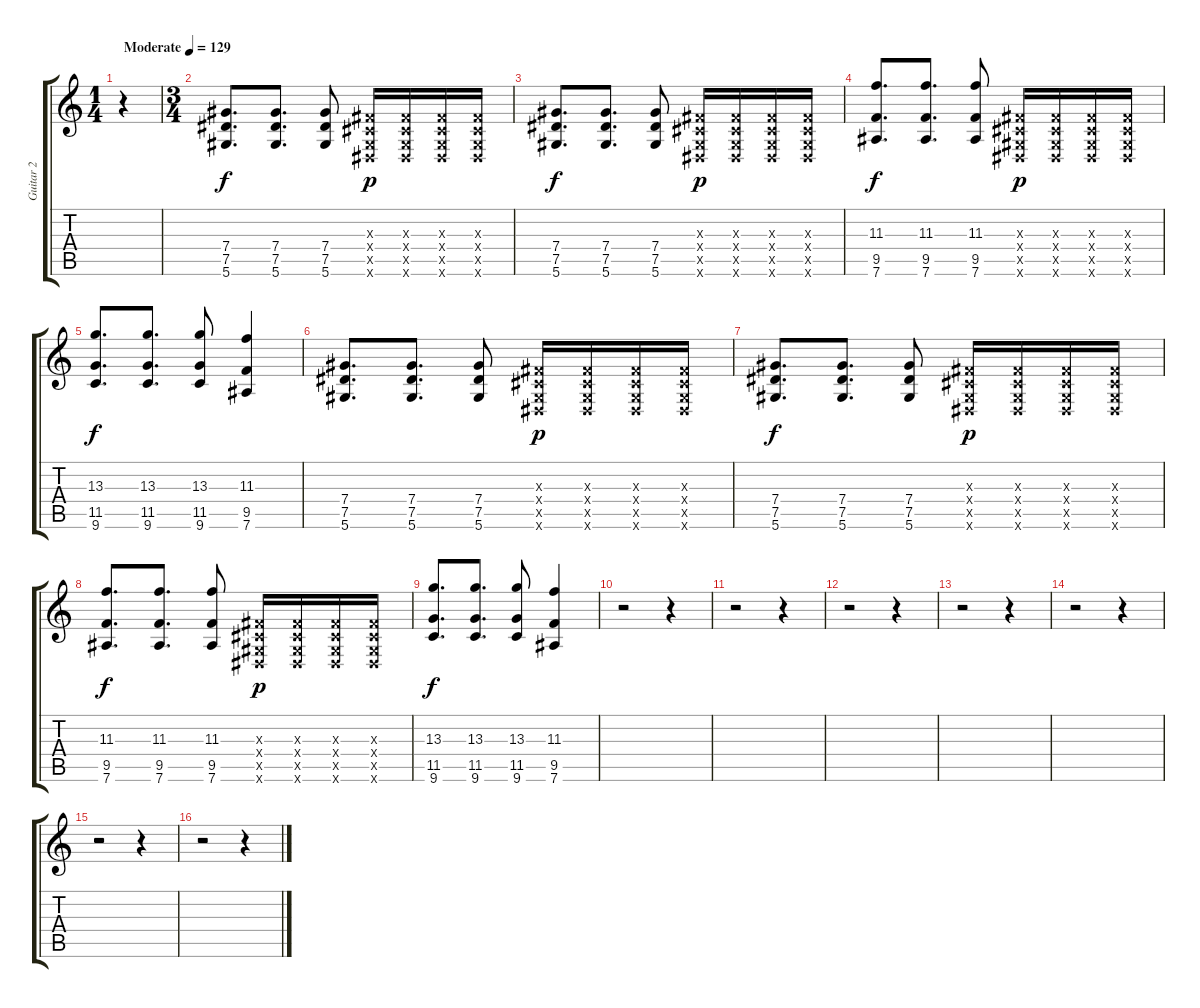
\track ("Guitar 2" "Guitar 2") {instrument distortionguitar}
\staff {score tabs}
\tuning (Eb4 Bb3 Gb3 Db3 Ab2 Eb2) {hide}
\ts (1 4)
\tempo (129 "Moderate")
\clef g2
\ks c
r.4{dy f instrument distortionguitar} |
\ts (3 4)
(7.4 7.5 5.6).8{d} (7.4 7.5 5.6).8{d} (7.4 7.5 5.6).8 (0.3{x} 0.4{x} 0.5{x} 0.6{x}).16{dy p} (0.3{x} 0.4{x} 0.5{x} 0.6{x}).16 (0.3{x} 0.4{x} 0.5{x} 0.6{x}).16 (0.3{x} 0.4{x} 0.5{x} 0.6{x}).16 |
(7.4 7.5 5.6).8{d dy f} (7.4 7.5 5.6).8{d} (7.4 7.5 5.6).8 (0.3{x} 0.4{x} 0.5{x} 0.6{x}).16{dy p} (0.3{x} 0.4{x} 0.5{x} 0.6{x}).16 (0.3{x} 0.4{x} 0.5{x} 0.6{x}).16 (0.3{x} 0.4{x} 0.5{x} 0.6{x}).16 |
(11.3 9.5 7.6).8{d dy f} (11.3 9.5 7.6).8{d} (11.3 9.5 7.6).8 (0.3{x} 0.4{x} 0.5{x} 0.6{x}).16{dy p} (0.3{x} 0.4{x} 0.5{x} 0.6{x}).16 (0.3{x} 0.4{x} 0.5{x} 0.6{x}).16 (0.3{x} 0.4{x} 0.5{x} 0.6{x}).16 |
(13.3 11.5 9.6).8{d dy f} (13.3 11.5 9.6).8{d} (13.3 11.5 9.6).8 (11.3 9.5 7.6).4 |
(7.4 7.5 5.6).8{d} (7.4 7.5 5.6).8{d} (7.4 7.5 5.6).8 (0.3{x} 0.4{x} 0.5{x} 0.6{x}).16{dy p} (0.3{x} 0.4{x} 0.5{x} 0.6{x}).16 (0.3{x} 0.4{x} 0.5{x} 0.6{x}).16 (0.3{x} 0.4{x} 0.5{x} 0.6{x}).16 |
(7.4 7.5 5.6).8{d dy f} (7.4 7.5 5.6).8{d} (7.4 7.5 5.6).8 (0.3{x} 0.4{x} 0.5{x} 0.6{x}).16{dy p} (0.3{x} 0.4{x} 0.5{x} 0.6{x}).16 (0.3{x} 0.4{x} 0.5{x} 0.6{x}).16 (0.3{x} 0.4{x} 0.5{x} 0.6{x}).16 |
(11.3 9.5 7.6).8{d dy f} (11.3 9.5 7.6).8{d} (11.3 9.5 7.6).8 (0.3{x} 0.4{x} 0.5{x} 0.6{x}).16{dy p} (0.3{x} 0.4{x} 0.5{x} 0.6{x}).16 (0.3{x} 0.4{x} 0.5{x} 0.6{x}).16 (0.3{x} 0.4{x} 0.5{x} 0.6{x}).16 |
(13.3 11.5 9.6).8{d dy f} (13.3 11.5 9.6).8{d} (13.3 11.5 9.6).8 (11.3 9.5 7.6).4 |
r.2 r.4 |
r.2 r.4 |
r.2 r.4 |
r.2 r.4 |
r.2 r.4 |
r.2 r.4 |
r.2 r.4
